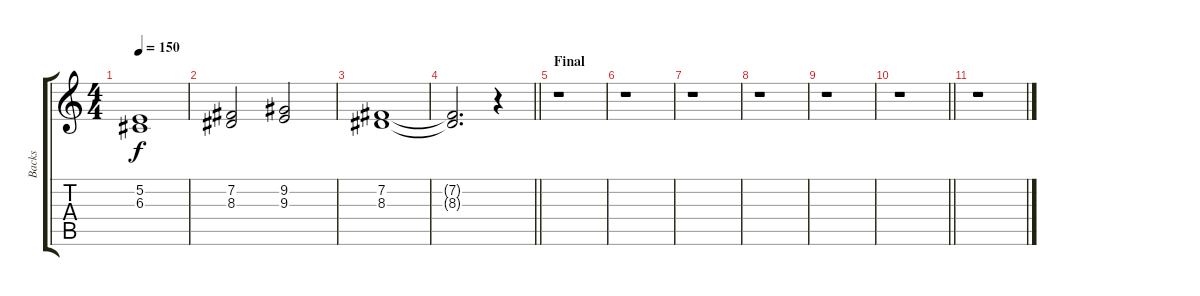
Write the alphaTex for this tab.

\track ("Backs" "Backs") {instrument pad4choir}
\staff {score tabs}
\tuning (E4 B3 G3 D3 A2 E2) {hide}
\ts (4 4)
\tempo 150
\clef g2
\ks c
(5.2 6.3).1{dy f} |
(7.2 8.3).2 (9.2 9.3).2 |
(7.2 8.3).1 |
\barLineRight lightlight
(7.2{t} 8.3{t}).2{d} r.4 |
\section ("" "Final")
r.1 |
r.1 |
r.1 |
r.1 |
r.1 |
\barLineRight lightlight
r.1 |
r.1
